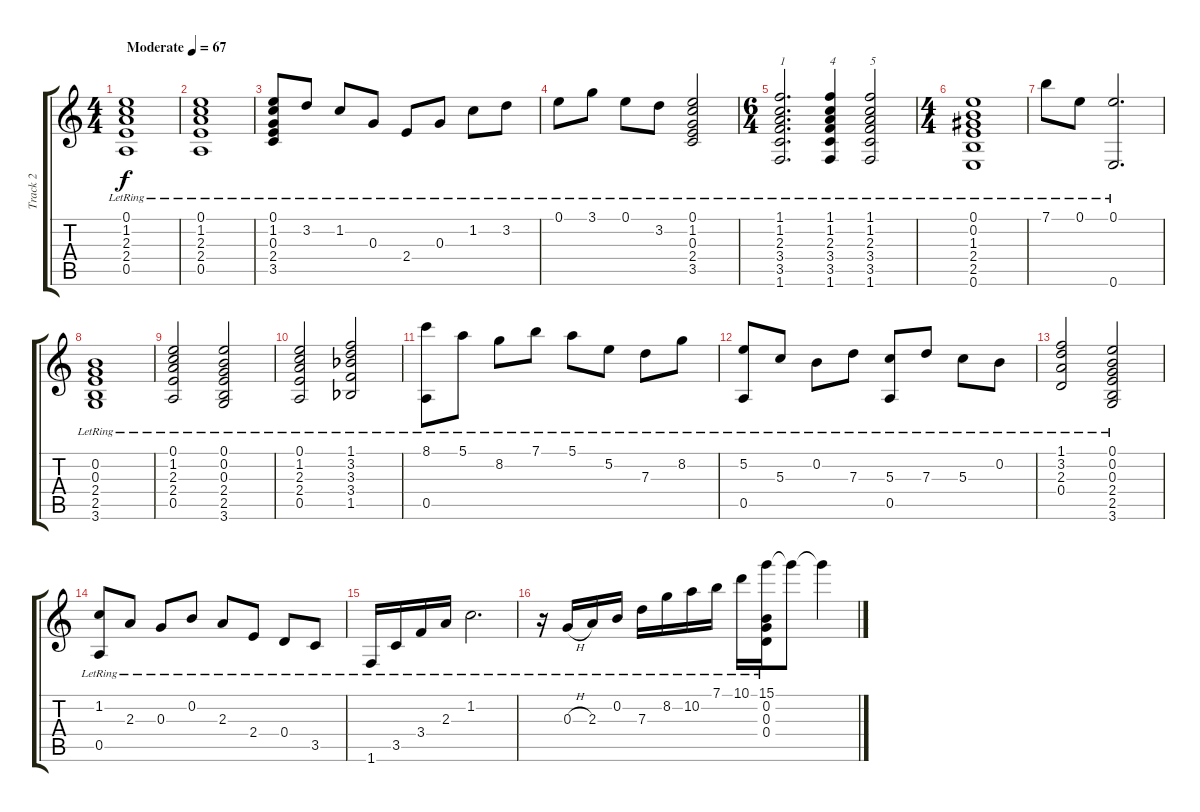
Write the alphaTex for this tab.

\track ("Track 2" "Track 2") {instrument acousticguitarsteel}
\staff {score tabs}
\tuning (E4 B3 G3 D3 A2 E2) {hide}
\ts (4 4)
\tempo (67 "Moderate")
\clef g2
\ks c
(0.1{lr} 1.2{lr} 2.3{lr} 2.4{lr} 0.5{lr}).1{dy f instrument acousticguitarsteel} |
(0.1{lr} 1.2{lr} 2.3{lr} 2.4{lr} 0.5{lr}).1 |
(0.1{lr} 1.2{lr} 0.3{lr} 2.4{lr} 3.5{lr}).8 3.2{lr}.8 1.2{lr}.8 0.3{lr}.8 2.4{lr}.8 0.3{lr}.8 1.2{lr}.8 3.2{lr}.8 |
0.1{lr}.8 3.1{lr}.8 0.1{lr}.8 3.2{lr}.8 (0.1{lr} 1.2{lr} 0.3{lr} 2.4{lr} 3.5{lr}).2 |
\ts (6 4)
(1.1{lr} 1.2{lr} 2.3{lr} 3.4{lr} 3.5{lr} 1.6{lr}).2{d txt "1"} (1.1{lr} 1.2{lr} 2.3{lr} 3.4{lr} 3.5{lr} 1.6{lr}).4{txt "4"} (1.1{lr} 1.2{lr} 2.3{lr} 3.4{lr} 3.5{lr} 1.6{lr}).2{txt "5"} |
\ts (4 4)
(0.1{lr} 0.2{lr} 1.3{lr} 2.4{lr} 2.5{lr} 0.6{lr}).1 |
7.1{lr}.8 0.1{lr}.8 (0.1{lr} 0.6{lr}).2{d} |
(0.2{lr} 0.3{lr} 2.4{lr} 2.5{lr} 3.6{lr}).1 |
(0.1{lr} 1.2{lr} 2.3{lr} 2.4{lr} 0.5{lr}).2 (0.1{lr} 0.2{lr} 0.3{lr} 2.4{lr} 2.5{lr} 3.6{lr}).2 |
(0.1{lr} 1.2{lr} 2.3{lr} 2.4{lr} 0.5{lr}).2 (1.1{lr} 3.2{lr} 3.3{lr acc b} 3.4{lr} 1.5{lr acc b}).2 |
(8.1{lr} 0.5{lr}).8 5.1{lr}.8 8.2{lr}.8 7.1{lr}.8 5.1{lr}.8 5.2{lr}.8 7.3{lr}.8 8.2{lr}.8 |
(5.2{lr} 0.5{lr}).8 5.3{lr}.8 0.2{lr}.8 7.3{lr}.8 (5.3{lr} 0.5{lr}).8 7.3{lr}.8 5.3{lr}.8 0.2{lr}.8 |
(1.1{lr} 3.2{lr} 2.3{lr} 0.4{lr}).2 (0.1{lr} 0.2{lr} 0.3{lr} 2.4{lr} 2.5{lr} 3.6{lr}).2 |
(1.2{lr} 0.5{lr}).8 2.3{lr}.8 0.3{lr}.8 0.2{lr}.8 2.3{lr}.8 2.4{lr}.8 0.4{lr}.8 3.5{lr}.8 |
1.6{lr}.16 3.5{lr}.16 3.4{lr}.16 2.3{lr}.16 1.2{lr}.2{d} |
r.16 0.3{h lr}.16 2.3{lr}.16 0.2{lr}.16 7.3{lr}.16 8.2{lr}.16 10.2{lr}.16 7.1{lr}.16 10.1{lr}.16 (15.1{lr} 0.2{lr} 0.3{lr} 0.4{lr}).16 15.1{t}.8 15.1{t}.4
